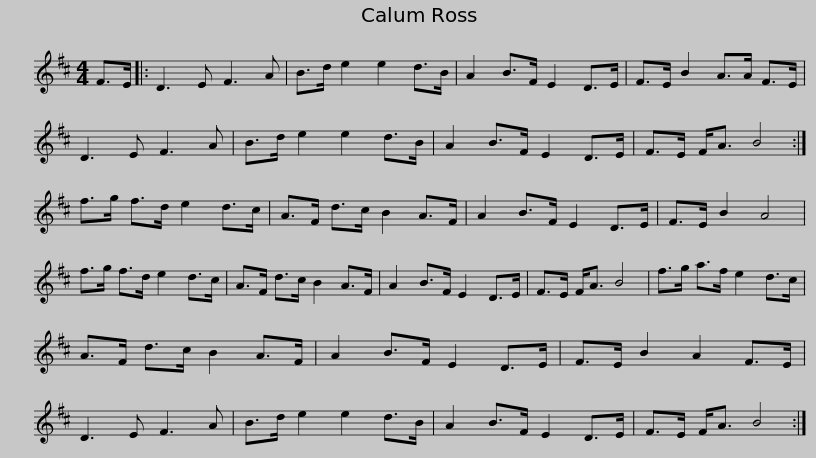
X:1
L:1/8
M:4/4
I:linebreak $
K:D
V:1 treble
V:1
 F>E |: D3 E F3 A | B>d e2 e2 d>B | A2 B>F E2 D>E | F>E B2 A>A F>E | %5
 D3 E F3 A |$ B>d e2 e2 d>B | A2 B>F E2 D>E | F>E F<A B4 :| f>g f>d e2 d>c | %10
 A>F d>c B2 A>F | A2 B>F E2 D>E |$ F>E B2 A4 | f>g f>d e2 d>c | A>F d>c B2 A>F | %15
 A2 B>F E2 D>E | F>E F<A B4 | f>g a>f e2 d>c |$ A>F d>c B2 A>F | A2 B>F E2 D>E | %20
 F>E B2 A2 F>E | D3 E F3 A | B>d e2 e2 d>B | A2 B>F E2 D>E |$ F>E F<A B4 :| %25
